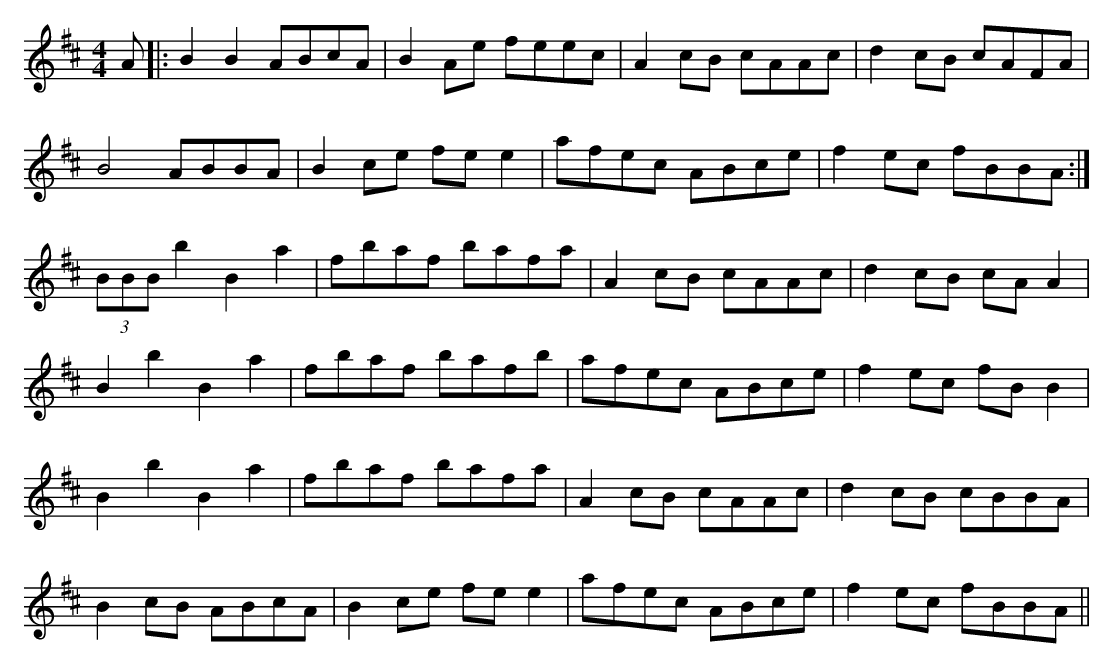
X:1
M:4/4
K:D
A|:B2 B2 ABcA|B2 Ae feec|A2 cB cAAc|d2 cB cAFA|
B4 ABBA|B2 ce fe e2|afec ABce|f2 ec fBBA:|
(3BBB b2 B2 a2|fbaf bafa|A2 cB cAAc|d2cB cA A2|
B2 b2 B2 a2|fbaf bafb|afec ABce|f2 ec fB B2|
B2 b2 B2 a2|fbaf bafa|A2 cB cAAc|d2 cB cBBA|
B2 cB ABcA|B2 ce fe e2|afec ABce|f2 ec fBBA||
